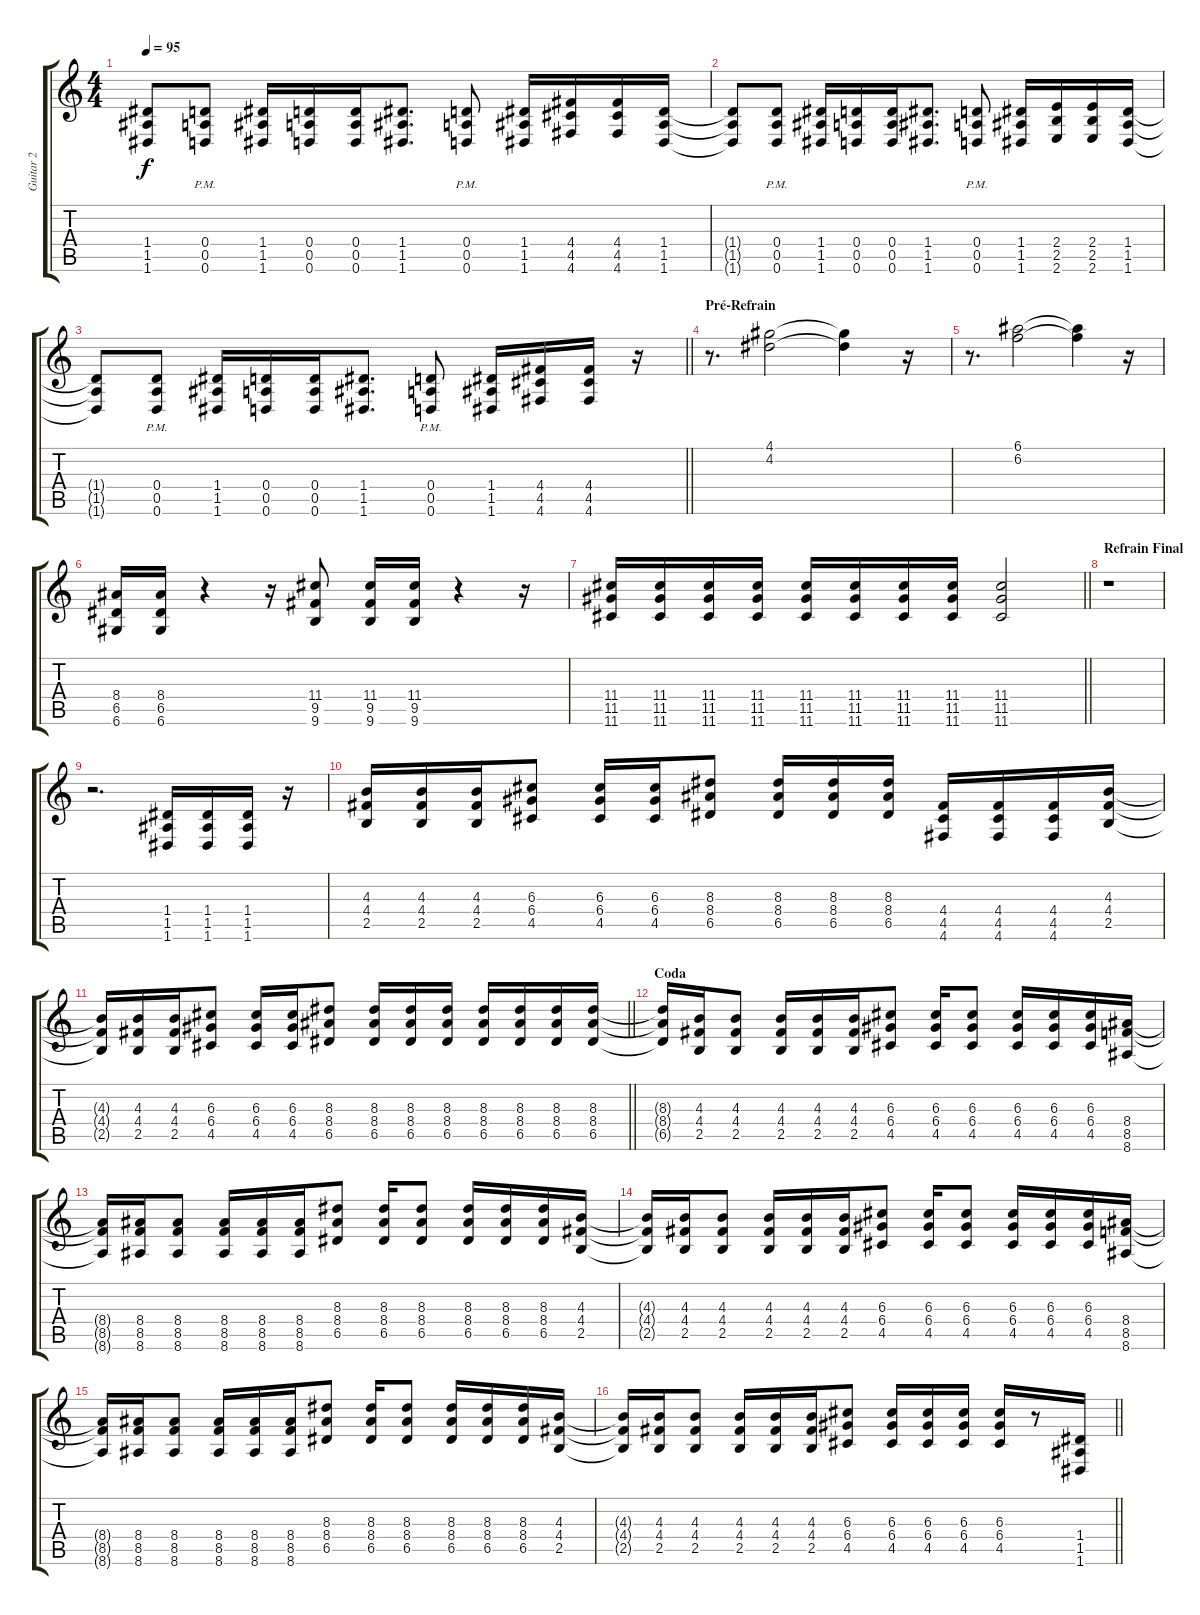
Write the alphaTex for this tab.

\track ("Guitar 2" "Guitar 2") {instrument overdrivenguitar}
\staff {score tabs}
\tuning (E4 B3 G3 D3 A2 D2) {hide}
\ts (4 4)
\tempo 95
\clef g2
\ks c
(1.4{t} 1.5{t} 1.6{t}).8{dy f} (0.4{pm} 0.5{pm} 0.6{pm}).8 (1.4 1.5 1.6).16 (0.4 0.5 0.6).16 (0.4 0.5 0.6).16 (1.4 1.5 1.6).8{d} (0.4{pm} 0.5{pm} 0.6{pm}).8 (1.4 1.5 1.6).16 (4.4 4.5 4.6).16 (4.4 4.5 4.6).16 (1.4 1.5 1.6).16 |
(1.4{t} 1.5{t} 1.6{t}).8 (0.4{pm} 0.5{pm} 0.6{pm}).8 (1.4 1.5 1.6).16 (0.4 0.5 0.6).16 (0.4 0.5 0.6).16 (1.4 1.5 1.6).8{d} (0.4{pm} 0.5{pm} 0.6{pm}).8 (1.4 1.5 1.6).16 (2.4 2.5 2.6).16 (2.4 2.5 2.6).16 (1.4 1.5 1.6).16 |
\barLineRight lightlight
(1.4{t} 1.5{t} 1.6{t}).8 (0.4{pm} 0.5{pm} 0.6{pm}).8 (1.4 1.5 1.6).16 (0.4 0.5 0.6).16 (0.4 0.5 0.6).16 (1.4 1.5 1.6).8{d} (0.4{pm} 0.5{pm} 0.6{pm}).8 (1.4 1.5 1.6).16 (4.4 4.5 4.6).16 (4.4 4.5 4.6).16 r.16 |
\section ("" "Pré-Refrain")
r.8{d} (4.1 4.2).2 (4.1{t} 4.2{t}).4 r.16 |
r.8{d} (6.1 6.2).2 (6.1{t} 6.2{t}).4 r.16 |
(8.4 6.5 6.6).16 (8.4 6.5 6.6).16 r.4 r.16 (11.4 9.5 9.6).8 (11.4 9.5 9.6).16 (11.4 9.5 9.6).16 r.4 r.16 |
\barLineRight lightlight
(11.4 11.5 11.6).16 (11.4 11.5 11.6).16 (11.4 11.5 11.6).16 (11.4 11.5 11.6).16 (11.4 11.5 11.6).16 (11.4 11.5 11.6).16 (11.4 11.5 11.6).16 (11.4 11.5 11.6).16 (11.4 11.5 11.6).2 |
\section ("" "Refrain Final")
r.1 |
r.2{d} (1.4 1.5 1.6).16 (1.4 1.5 1.6).16 (1.4 1.5 1.6).16 r.16 |
(4.3 4.4 2.5).16 (4.3 4.4 2.5).16 (4.3 4.4 2.5).16 (6.3 6.4 4.5).8 (6.3 6.4 4.5).16 (6.3 6.4 4.5).16 (8.3 8.4 6.5).8 (8.3 8.4 6.5).16 (8.3 8.4 6.5).16 (8.3 8.4 6.5).16 (4.4 4.5 4.6).16 (4.4 4.5 4.6).16 (4.4 4.5 4.6).16 (4.3 4.4 2.5).16 |
\barLineRight lightlight
(4.3{t} 4.4{t} 2.5{t}).16 (4.3 4.4 2.5).16 (4.3 4.4 2.5).16 (6.3 6.4 4.5).8 (6.3 6.4 4.5).16 (6.3 6.4 4.5).16 (8.3 8.4 6.5).8 (8.3 8.4 6.5).16 (8.3 8.4 6.5).16 (8.3 8.4 6.5).16 (8.3 8.4 6.5).16 (8.3 8.4 6.5).16 (8.3 8.4 6.5).16 (8.3 8.4 6.5).16 |
\section ("" "Coda")
(8.3{t} 8.4{t} 6.5{t}).16 (4.3 4.4 2.5).16 (4.3 4.4 2.5).8 (4.3 4.4 2.5).16 (4.3 4.4 2.5).16 (4.3 4.4 2.5).16 (6.3 6.4 4.5).8 (6.3 6.4 4.5).16 (6.3 6.4 4.5).8 (6.3 6.4 4.5).16 (6.3 6.4 4.5).16 (6.3 6.4 4.5).16 (8.4 8.5 8.6).16 |
(8.4{t} 8.5{t} 8.6{t}).16 (8.4 8.5 8.6).16 (8.4 8.5 8.6).8 (8.4 8.5 8.6).16 (8.4 8.5 8.6).16 (8.4 8.5 8.6).16 (8.3 8.4 6.5).8 (8.3 8.4 6.5).16 (8.3 8.4 6.5).8 (8.3 8.4 6.5).16 (8.3 8.4 6.5).16 (8.3 8.4 6.5).16 (4.3 4.4 2.5).16 |
(4.3{t} 4.4{t} 2.5{t}).16 (4.3 4.4 2.5).16 (4.3 4.4 2.5).8 (4.3 4.4 2.5).16 (4.3 4.4 2.5).16 (4.3 4.4 2.5).16 (6.3 6.4 4.5).8 (6.3 6.4 4.5).16 (6.3 6.4 4.5).8 (6.3 6.4 4.5).16 (6.3 6.4 4.5).16 (6.3 6.4 4.5).16 (8.4 8.5 8.6).16 |
(8.4{t} 8.5{t} 8.6{t}).16 (8.4 8.5 8.6).16 (8.4 8.5 8.6).8 (8.4 8.5 8.6).16 (8.4 8.5 8.6).16 (8.4 8.5 8.6).16 (8.3 8.4 6.5).8 (8.3 8.4 6.5).16 (8.3 8.4 6.5).8 (8.3 8.4 6.5).16 (8.3 8.4 6.5).16 (8.3 8.4 6.5).16 (4.3 4.4 2.5).16 |
\barLineRight lightlight
(4.3{t} 4.4{t} 2.5{t}).16 (4.3 4.4 2.5).16 (4.3 4.4 2.5).8 (4.3 4.4 2.5).16 (4.3 4.4 2.5).16 (4.3 4.4 2.5).16 (6.3 6.4 4.5).8 (6.3 6.4 4.5).16 (6.3 6.4 4.5).16 (6.3 6.4 4.5).16 (6.3 6.4 4.5).16 r.8 (1.4 1.5 1.6).16
